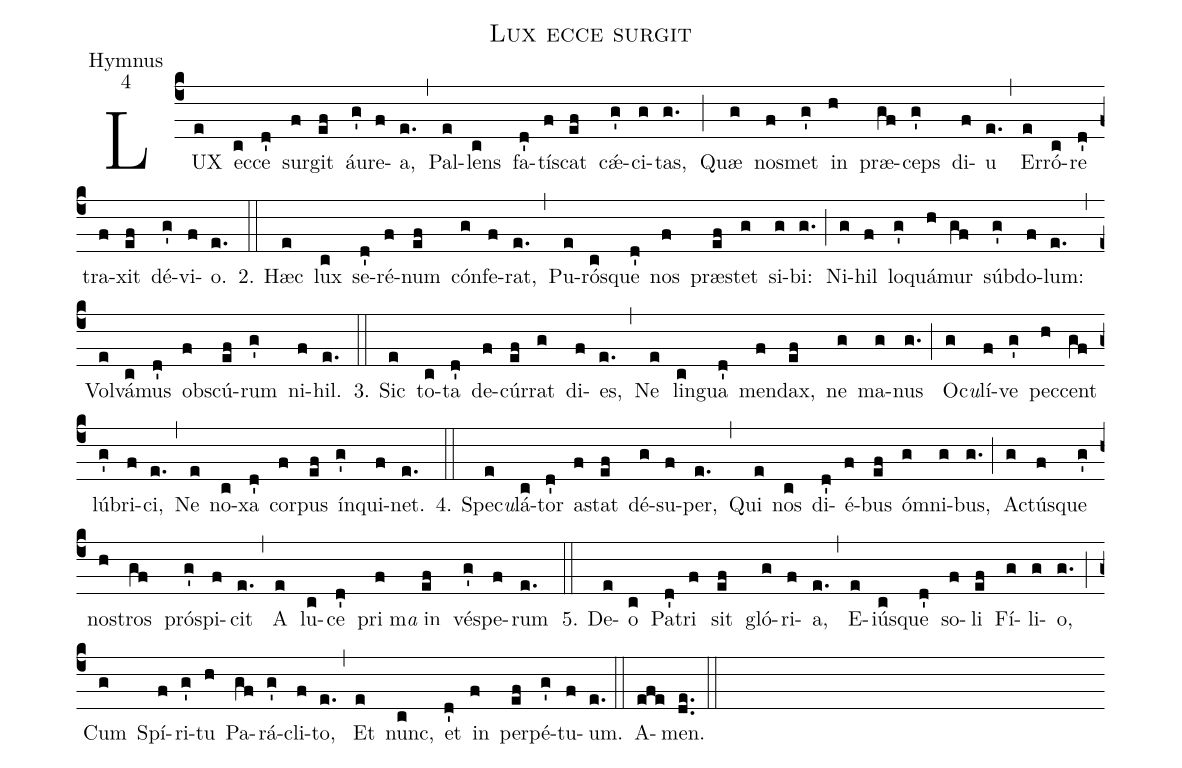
name:Lux ecce surgit;
office-part:Hymnus;
mode:4;
%%
(c4)LUX(e) ec(c)ce(d') sur(f)git(ef) áu(g')re(f)a,(e.) (,)Pal(e)lens(c) fa(d')tís(f)cat(ef) cǽ(g')ci(g)tas,(g.) (;)Quæ(g) nos(f)met(g') in(h) præ(gf)ceps(g') di(f)u(e.) (,)Er(e)ró(c)re(d') tra(f)xit(ef) dé(g')vi(f)o.(e.) (::)
2. Hæc(e) lux(c) se(d')ré(f)num(ef) cón(g)fe(f)rat,(e.) (,)
Pu(e)rós(c)que(d') nos(f) præ(ef)stet(g) si(g)bi:(g.) (;)
Ni(g)hil(f) lo(g')quá(h)mur(gf) súb(g')do(f)lum:(e.) (,)
Vol(e)vá(c)mus(d') obs(f)cú(ef)rum(g') ni(f)hil.(e.) (::)

3. Sic(e) to(c)ta(d') de(f)cúr(ef)rat(g) di(f)es,(e.) (,)
Ne(e) lin(c)gua(d') men(f)dax,(ef) ne(g) ma(g)nus(g.) (;)
O(g)c<i>u</i>()lí(f)ve(g') pec(h)cent(gf) lú(g')bri(f)ci,(e.) (,)
Ne(e) no(c)xa(d') cor(f)pus(ef) ín(g')qui(f)net.(e.) (::)

4. Spe(e)c<i>u</i>()lá(c)tor(d') a(f)stat(ef) dé(g)su(f)per,(e.) (,)
Qui(e) nos(c) di(d')é(f)bus(ef) óm(g)ni(g)bus,(g.) (;)
Ac(g)tús(f)que(g') nos(h)tros(gf) pró(g')spi(f)cit(e.) (,)
A(e) lu(c)ce(d') pri(f)m<i>a</i>() in(ef) vés(g')pe(f)rum(e.) (::)

5. De(e)o(c) Pa(d')tri(f) sit(ef) gló(g)ri(f)a,(e.) (,)
E(e)iús(c)que(d') so(f)li(ef) Fí(g)li(g)o,(g.) (;)
Cum(g) Spí(f)ri(g')tu(h) Pa(gf)rá(g')cli(f)to,(e.) (,)
Et(e) nunc,(c) et(d') in(f) per(ef)pé(g')tu(f)um.(e.) (::)
A(efe)men.(de..) (::)
